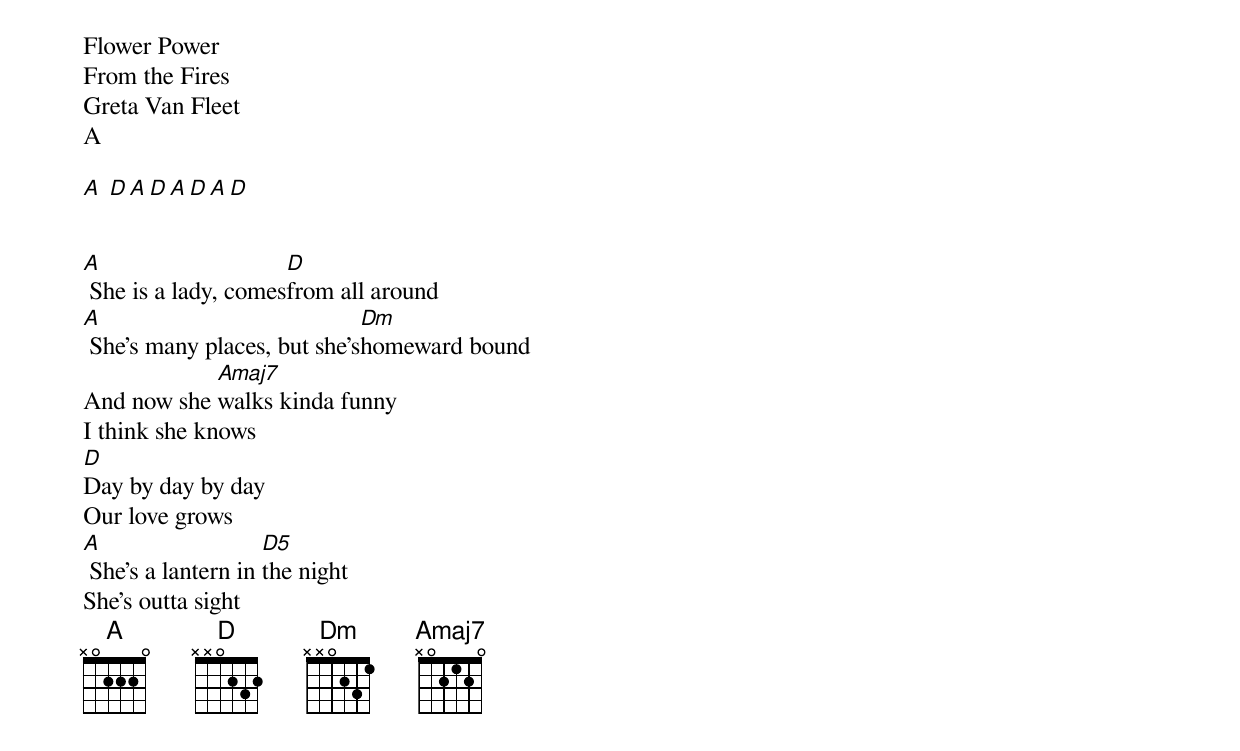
Flower Power
From the Fires
Greta Van Fleet
A

{start_of_intro}
[A] [D][A][D][A][D][A][D]
{end_of_intro}


{start_of_verse}
[A] She is a lady, comes[D]from all around
[A] She's many places, but she's[Dm]homeward bound
And now she [Amaj7]walks kinda funny
I think she knows
[D]Day by day by day
Our love grows
[A] She's a lantern in [D5]the night
She's outta sight
{end_of_verse}
